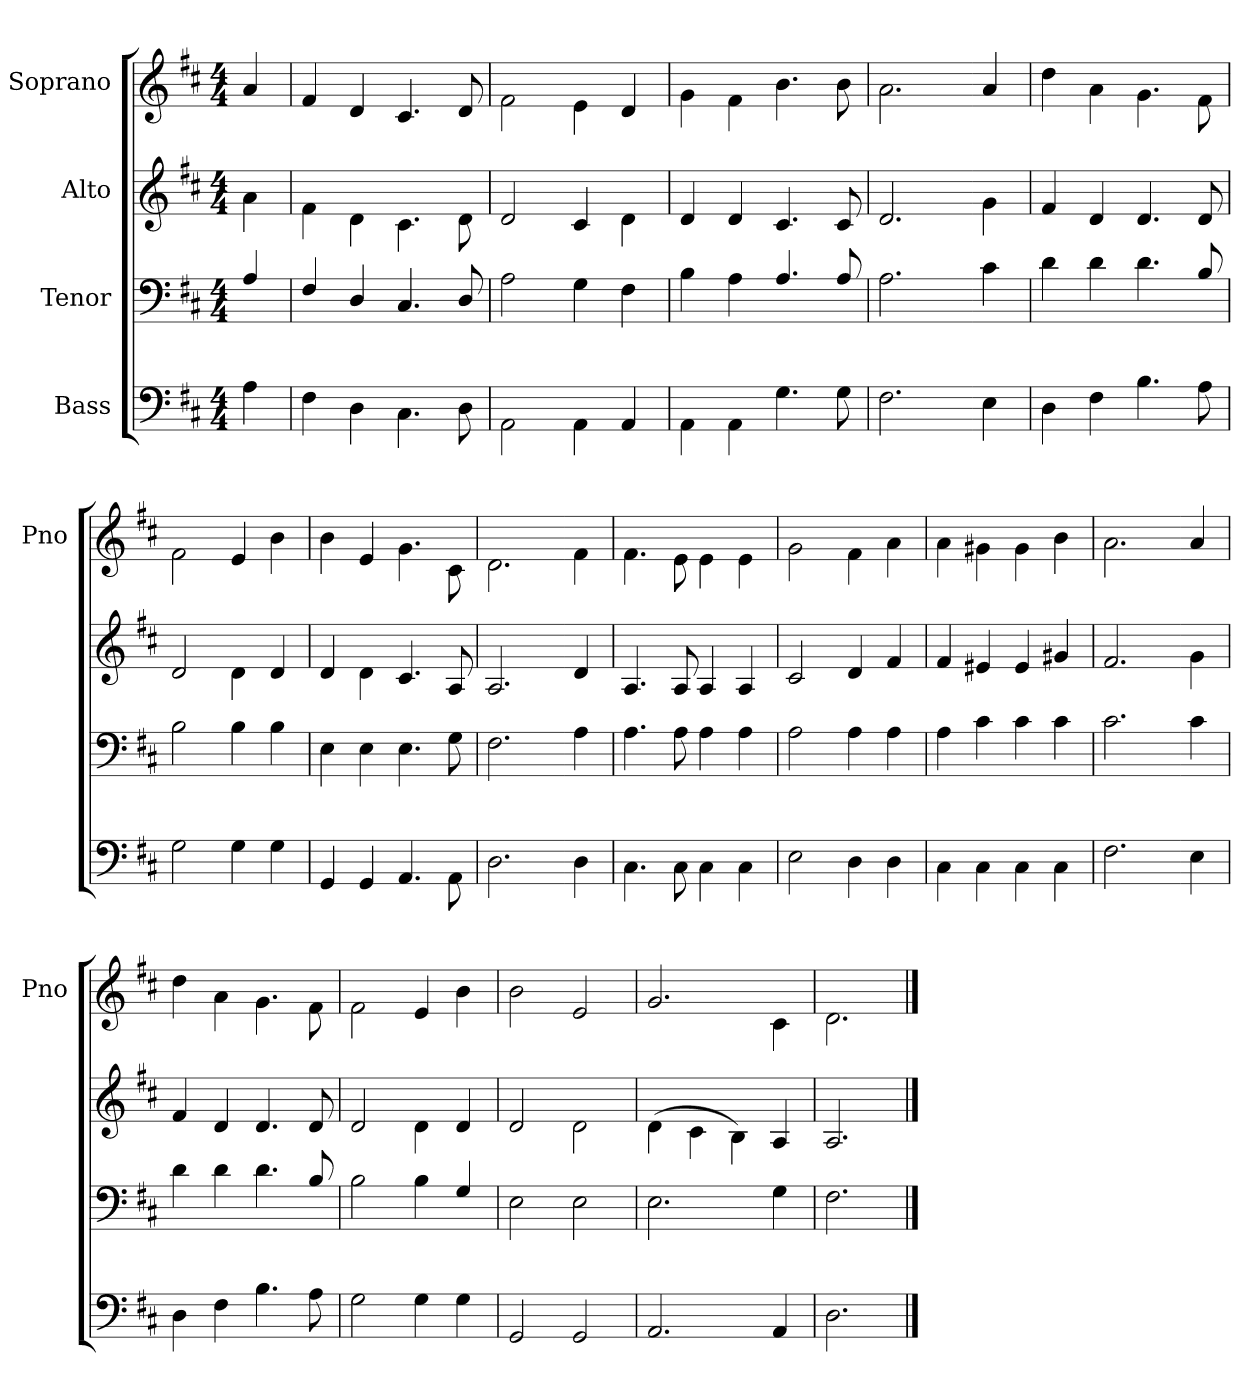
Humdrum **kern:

**kern	**kern	**kern	**kern
*part4	*part3	*part2	*part1
*staff4	*staff3	*staff2	*staff1
*I"Bass	*I"Tenor	*I"Alto	*I"Soprano
*	*	*	*I'Pno
*clefF4	*clefF4	*clefG2	*clefG2
*k[f#c#]	*k[f#c#]	*k[f#c#]	*k[f#c#]
*D:	*D:	*D:	*D:
*M4/4	*M4/4	*M4/4	*M4/4
=	=	=	=
4A\	4A/	4a\	4a/
=	=	=	=
4F#\	4F#/	4f#\	4f#/
4D\	4D/	4d\	4d/
4.C#\	4.C#/	4.c#\	4.c#/
8D\	8D/	8d\	8d/
=	=	=	=
2AA\	2A\	2d/	2f#\
4AA\	4G\	4c#/	4e\
4AA/	4F#\	4d\	4d/
=	=	=	=
4AA\	4B\	4d/	4g\
4AA\	4A\	4d/	4f#\
4.G\	4.A/	4.c#/	4.b\
8G\	8A/	8c#/	8b\
=	=	=	=
2.F#\	2.A\	2.d/	2.a\
=-	=-	=-	=-
4E\	4c#\	4g\	4a/
=	=	=	=
4D\	4d\	4f#/	4dd\
4F#\	4d\	4d/	4a\
4.B\	4.d\	4.d/	4.g\
8A\	8B/	8d/	8f#\
=	=	=	=
2G\	2B\	2d/	2f#\
4G\	4B\	4d\	4e/
4G\	4B\	4d/	4b\
=	=	=	=
4GG/	4E\	4d/	4b\
4GG/	4E\	4d\	4e/
4.AA/	4.E\	4.c#/	4.g\
8AA\	8G\	8A/	8c#\
=	=	=	=
2.D\	2.F#\	2.A/	2.d\
=-	=-	=-	=-
4D\	4A\	4d/	4f#\
=	=	=	=
4.C#\	4.A\	4.A/	4.f#\
8C#\	8A\	8A/	8e\
4C#\	4A\	4A/	4e\
4C#\	4A\	4A/	4e\
=	=	=	=
2E\	2A\	2c#/	2g\
4D\	4A\	4d/	4f#\
4D\	4A\	4f#/	4a\
=	=	=	=
4C#\	4A\	4f#/	4a\
4C#\	4c#\	4e#X/	4g#X\
4C#\	4c#\	4e#/	4g#\
4C#\	4c#\	4g#/	4b\
=	=	=	=
2.F#\	2.c#\	2.f#/	2.a\
=-	=-	=-	=-
4E\	4c#\	4g\	4a/
=	=	=	=
4D\	4d\	4f#/	4dd\
4F#\	4d\	4d/	4a\
4.B\	4.d\	4.d/	4.g\
8A\	8B/	8d/	8f#\
=	=	=	=
2G\	2B\	2d/	2f#\
4G\	4B\	4d\	4e/
4G\	4G/	4d/	4b\
=	=	=	=
2GG/	2E\	2d/	2b\
2GG/	2E\	2d\	2e/
=	=	=	=
2.AA/	2.E\	(<4d\	2.g/
.	.	4c#\	.
.	.	4B\)	.
4AA/	4G\	4A/	4c#\
=	=	=	=
2.D\	2.F#\	2.A/	2.d\
==	==	==	==
*-	*-	*-	*-
